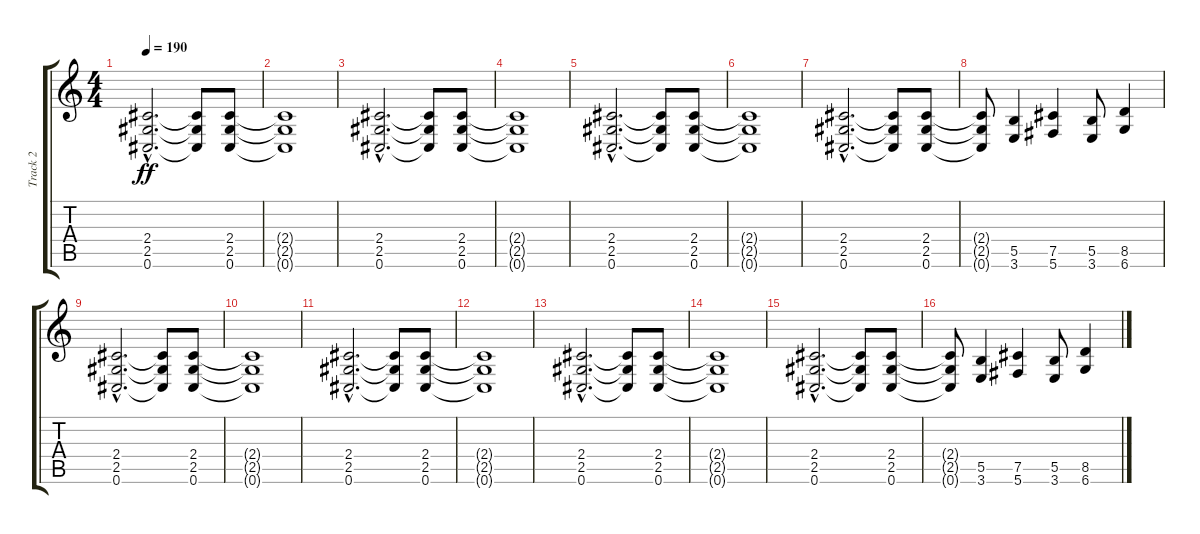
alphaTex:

\track ("Track 2" "Track 2") {instrument distortionguitar}
\staff {score tabs}
\tuning (Db4 Ab3 E3 B2 Gb2 Db2) {hide}
\ts (4 4)
\tempo 190
\clef g2
\ks c
(2.4{hac} 2.5{hac} 0.6{hac}).2{d dy ff} (2.4{t} 2.5{t} 0.6{t}).8 (2.4 2.5 0.6).8 |
(2.4{t} 2.5{t} 0.6{t}).1 |
(2.4{hac} 2.5{hac} 0.6{hac}).2{d} (2.4{t} 2.5{t} 0.6{t}).8 (2.4 2.5 0.6).8 |
(2.4{t} 2.5{t} 0.6{t}).1 |
(2.4{hac} 2.5{hac} 0.6{hac}).2{d} (2.4{t} 2.5{t} 0.6{t}).8 (2.4 2.5 0.6).8 |
(2.4{t} 2.5{t} 0.6{t}).1 |
(2.4{hac} 2.5{hac} 0.6{hac}).2{d} (2.4{t} 2.5{t} 0.6{t}).8 (2.4 2.5 0.6).8 |
(2.4{t} 2.5{t} 0.6{t}).8 (5.5 3.6).4 (7.5 5.6).4 (5.5 3.6).8 (8.5 6.6).4 |
(2.4{hac} 2.5{hac} 0.6{hac}).2{d} (2.4{t} 2.5{t} 0.6{t}).8 (2.4 2.5 0.6).8 |
(2.4{t} 2.5{t} 0.6{t}).1 |
(2.4{hac} 2.5{hac} 0.6{hac}).2{d} (2.4{t} 2.5{t} 0.6{t}).8 (2.4 2.5 0.6).8 |
(2.4{t} 2.5{t} 0.6{t}).1 |
(2.4{hac} 2.5{hac} 0.6{hac}).2{d} (2.4{t} 2.5{t} 0.6{t}).8 (2.4 2.5 0.6).8 |
(2.4{t} 2.5{t} 0.6{t}).1 |
(2.4{hac} 2.5{hac} 0.6{hac}).2{d} (2.4{t} 2.5{t} 0.6{t}).8 (2.4 2.5 0.6).8 |
(2.4{t} 2.5{t} 0.6{t}).8 (5.5 3.6).4 (7.5 5.6).4 (5.5 3.6).8 (8.5 6.6).4
